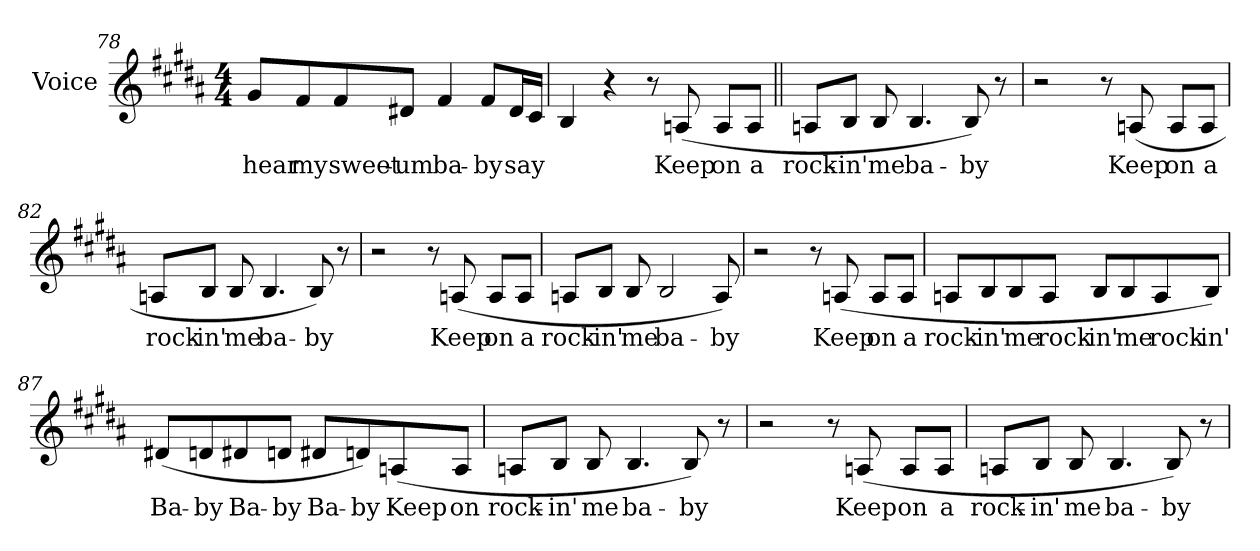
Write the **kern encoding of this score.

**kern	**text
*part1	*part1
*staff1	*staff1
*I"Voice	*
*I'Voice	*
*clefG2	*
*k[f#c#g#d#a#]	*
*B:	*
*M4/4	*
=78	=78
!	!LO:LY:b:color=#000000
8g#i/L	hear
!	!LO:LY:b:color=#000000
8f#i/	my
!	!LO:LY:b:color=#000000
8f#i/	sweet-
!	!LO:LY:b:color=#000000
8d#Xi/J	-um
!	!LO:LY:b:color=#000000
4f#i/	ba-
!	!LO:LY:b:color=#000000
8f#i/L	-by
!	!LO:LY:b:color=#000000
16d#i/L	say
16c#i/JJ	.
!!LO:LB:g=z
=79	=79
4Bi/	.
4r	.
8r	.
!	!LO:LY:b:color=#000000
(8Ani/	Keep
!	!LO:LY:b:color=#000000
8Ai/L	on
!	!LO:LY:b:color=#000000
8Ai/J	a
=80||	=80||
!	!LO:LY:b:color=#000000
8Ani/L	rock-
!	!LO:LY:b:color=#000000
8Bi/J	-in'
!	!LO:LY:b:color=#000000
8Bi/	me
!	!LO:LY:b:color=#000000
4.Bi/	ba-
!	!LO:LY:b:color=#000000
8Bi/)	-by
8r	.
=81	=81
2r	.
8r	.
!	!LO:LY:b:color=#000000
(8Ani/	Keep
!	!LO:LY:b:color=#000000
8Ai/L	on
!	!LO:LY:b:color=#000000
8Ai/J	a
=82	=82
!	!LO:LY:b:color=#000000
8Ani/L	rock-
!	!LO:LY:b:color=#000000
8Bi/J	-in'
!	!LO:LY:b:color=#000000
8Bi/	me
!	!LO:LY:b:color=#000000
4.Bi/	ba-
!	!LO:LY:b:color=#000000
8Bi/)	-by
8r	.
!!LO:LB:g=z
=83	=83
2r	.
8r	.
!	!LO:LY:b:color=#000000
(8Ani/	Keep
!	!LO:LY:b:color=#000000
8Ai/L	on
!	!LO:LY:b:color=#000000
8Ai/J	a
=84	=84
!	!LO:LY:b:color=#000000
8Ani/L	rock-
!	!LO:LY:b:color=#000000
8Bi/J	-in'
!	!LO:LY:b:color=#000000
8Bi/	me
!	!LO:LY:b:color=#000000
2Bi/	ba-
!	!LO:LY:b:color=#000000
8Ai/)	-by
=85	=85
2r	.
8r	.
!	!LO:LY:b:color=#000000
(8Ani/	Keep
!	!LO:LY:b:color=#000000
8Ai/L	on
!	!LO:LY:b:color=#000000
8Ai/J	a
=86	=86
!	!LO:LY:b:color=#000000
8Ani/L	rock-
!	!LO:LY:b:color=#000000
8Bi/	-in'
!	!LO:LY:b:color=#000000
8Bi/	me
!	!LO:LY:b:color=#000000
8Ai/J	rock-
!	!LO:LY:b:color=#000000
8Bi/L	-in'
!	!LO:LY:b:color=#000000
8Bi/	me
!	!LO:LY:b:color=#000000
8Ai/	rock-
!	!LO:LY:b:color=#000000
8Bi/J)	-in'
!!LO:LB:g=z
=87	=87
!	!LO:LY:b:color=#000000
(8d#Xi/L	Ba-
!	!LO:LY:b:color=#000000
8dni/	-by
!	!LO:LY:b:color=#000000
8d#Xi/	Ba-
!	!LO:LY:b:color=#000000
8dni/J	-by
!	!LO:LY:b:color=#000000
8d#Xi/L	Ba-
!	!LO:LY:b:color=#000000
8dni/)	-by
!	!LO:LY:b:color=#000000
(8Ani/	Keep
!	!LO:LY:b:color=#000000
8Ai/J	on
=88	=88
!	!LO:LY:b:color=#000000
8Ani/L	rock-
!	!LO:LY:b:color=#000000
8Bi/J	-in'
!	!LO:LY:b:color=#000000
8Bi/	me
!	!LO:LY:b:color=#000000
4.Bi/	ba-
!	!LO:LY:b:color=#000000
8Bi/)	-by
8r	.
=89	=89
2r	.
8r	.
!	!LO:LY:b:color=#000000
(8Ani/	Keep
!	!LO:LY:b:color=#000000
8Ai/L	on
!	!LO:LY:b:color=#000000
8Ai/J	a
=90	=90
!	!LO:LY:b:color=#000000
8Ani/L	rock-
!	!LO:LY:b:color=#000000
8Bi/J	-in'
!	!LO:LY:b:color=#000000
8Bi/	me
!	!LO:LY:b:color=#000000
4.Bi/	ba-
!	!LO:LY:b:color=#000000
8Bi/)	-by
8r	.
=	=
*-	*-
